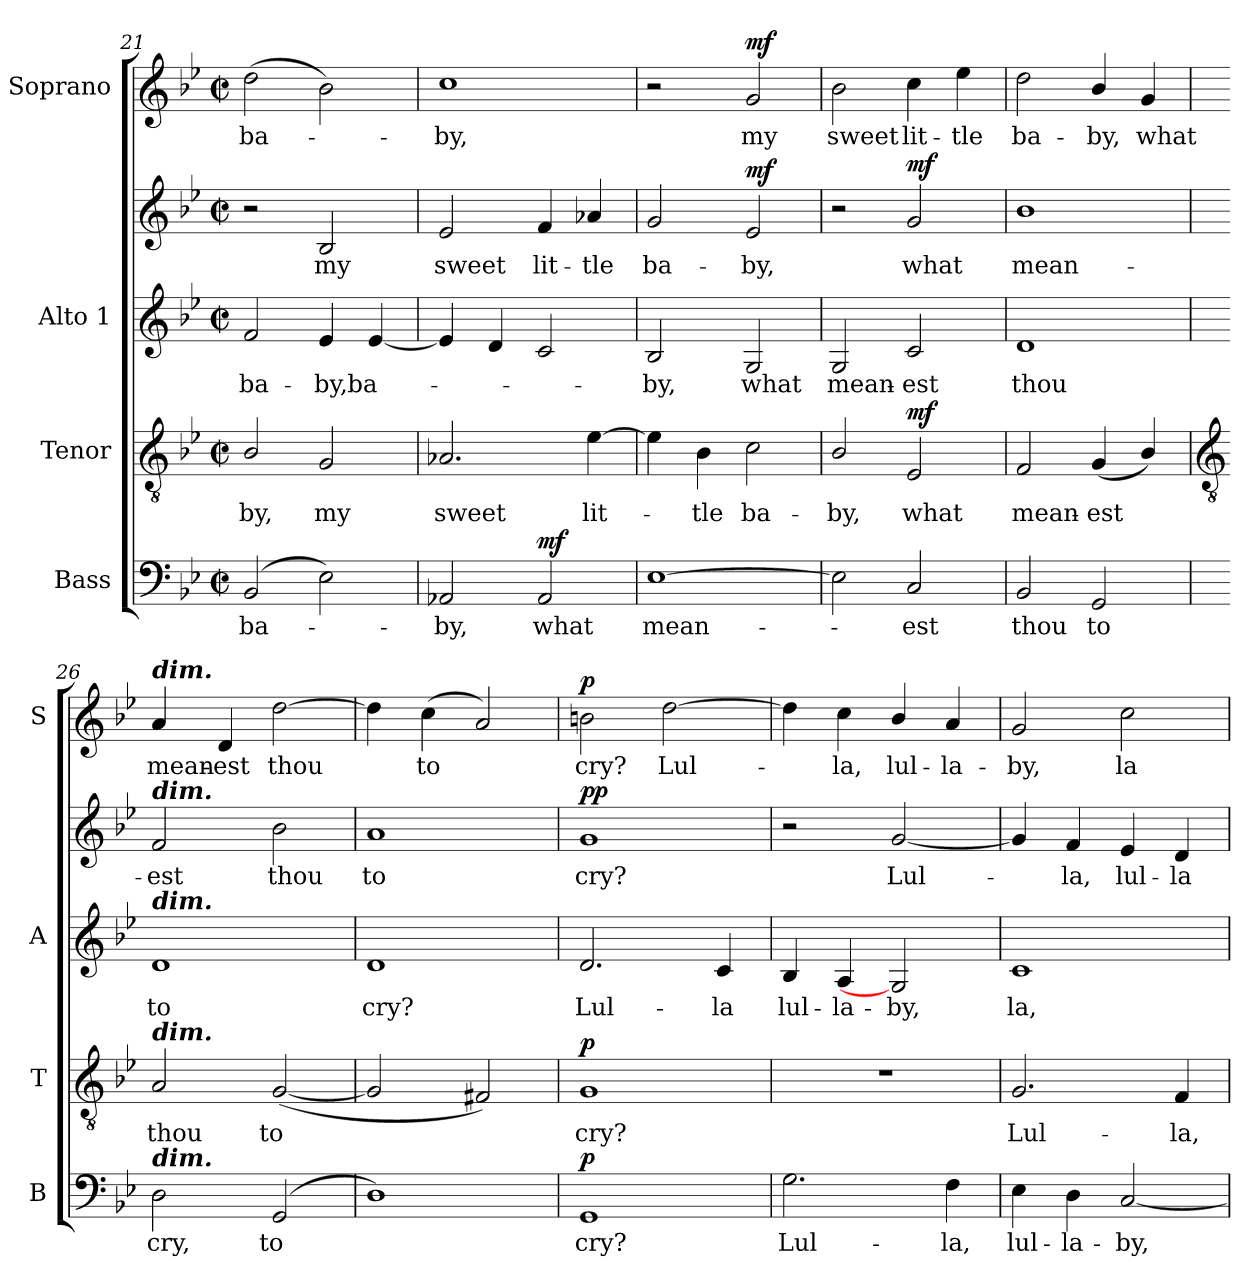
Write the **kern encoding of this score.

**kern	**text	**dynam	**kern	**text	**dynam	**kern	**text	**kern	**text	**dynam	**kern	**text	**dynam
*part4	*part4	*part4	*part3	*part3	*part3	*part2	*part2	*part2	*part2	*part2	*part1	*part1	*part1
*staff5	*staff5	*staff5	*staff4	*staff4	*staff4	*staff3	*staff3	*staff2	*staff2	*staff2/3	*staff1	*staff1	*staff1
*I"Bass	*	*	*I"Tenor	*	*	*I"Alto 1	*	*	*	*	*I"Soprano	*	*
*I'B	*	*	*I'T	*	*	*I'A	*	*	*	*	*I'S	*	*
*clefF4	*	*	*clefGv2	*	*	*clefG2	*	*clefG2	*	*	*clefG2	*	*
*k[b-e-]	*	*	*k[b-e-]	*	*	*k[b-e-]	*	*k[b-e-]	*	*	*k[b-e-]	*	*
*B-:	*	*	*B-:	*	*	*B-:	*	*B-:	*	*	*B-:	*	*
*M2/2	*	*	*M2/2	*	*	*M2/2	*	*M2/2	*	*	*M2/2	*	*
*met(c|)	*	*	*met(c|)	*	*	*met(c|)	*	*met(c|)	*	*	*met(c|)	*	*
=21	=21	=21	=21	=21	=21	=21	=21	=21	=21	=21	=21	=21	=21
!	!LO:LY:b	!	!	!LO:LY:b	!	!	!LO:LY:b	!	!	!	!	!LO:LY:b	!
(<2BB-	ba-	.	2B-/	by,	.	2f	ba-	2r	.	.	(>2dd	ba-	.
!	!	!	!	!LO:LY:b	!	!	!LO:LY:b	!	!LO:LY:b	!	!	!	!
2E-)	.	.	2G	my	.	4e-	-by,	2B-	my	.	2b-)	.	.
!	!	!	!	!	!	!	!LO:LY:b	!	!	!	!	!	!
.	.	.	.	.	.	[4e-	ba-	.	.	.	.	.	.
=22	=22	=22	=22	=22	=22	=22	=22	=22	=22	=22	=22	=22	=22
!	!LO:LY:b	!	!	!LO:LY:b	!	!	!	!	!LO:LY:b	!	!	!LO:LY:b	!
2AA-X	by,	.	2.A-X	sweet	.	4e-]	.	2e-	sweet	.	1cc	by,	.
.	.	.	.	.	.	4d	.	.	.	.	.	.	.
!	!LO:LY:b	!LO:DY:b	!	!	!	!	!	!	!LO:LY:b	!	!	!	!
2AA-	what	mf	.	.	.	2c	.	4f	lit-	.	.	.	.
!	!	!	!	!LO:LY:b	!	!	!	!	!LO:LY:b	!	!	!	!
.	.	.	[4e-	lit-	.	.	.	4a-X	-tle	.	.	.	.
=23	=23	=23	=23	=23	=23	=23	=23	=23	=23	=23	=23	=23	=23
!	!LO:LY:b	!	!	!	!	!	!LO:LY:b	!	!LO:LY:b	!	!	!	!
[1E-	mean-	.	4e-]	.	.	2B-	by,	2g	ba-	.	2r	.	.
!	!	!	!	!LO:LY:b	!	!	!	!	!	!	!	!	!
.	.	.	4B-	tle	.	.	.	.	.	.	.	.	.
!	!	!	!	!LO:LY:b	!	!	!LO:LY:b	!	!LO:LY:b	!LO:DY:b=2	!	!LO:LY:b	!LO:DY:b
.	.	.	2c	ba-	.	2G	what	2e-	-by,	mf	2g	my	mf
=24	=24	=24	=24	=24	=24	=24	=24	=24	=24	=24	=24	=24	=24
!	!	!	!	!LO:LY:b	!	!	!LO:LY:b	!	!	!	!	!LO:LY:b	!
2E-]	.	.	2B-/	-by,	.	2G	mean-	2r	.	.	2b-	sweet	.
!	!LO:LY:b	!	!	!LO:LY:b	!LO:DY:b	!	!LO:LY:b	!	!LO:LY:b	!LO:DY:b	!	!LO:LY:b	!
2C	est	.	2E-	what	mf	2c	-est	2g	what	mf	4cc	lit-	.
!	!	!	!	!	!	!	!	!	!	!	!	!LO:LY:b	!
.	.	.	.	.	.	.	.	.	.	.	4ee-	-tle	.
=25	=25	=25	=25	=25	=25	=25	=25	=25	=25	=25	=25	=25	=25
!	!LO:LY:b	!	!	!LO:LY:b	!	!	!LO:LY:b	!	!LO:LY:b	!	!	!LO:LY:b	!
2BB-	thou	.	2F	mean-	.	1d	-thou	1b-	mean-	.	2dd	ba-	.
!	!LO:LY:b	!	!	!LO:LY:b	!	!	!	!	!	!	!	!LO:LY:b	!
2GG	to	.	(<4G	-est	.	.	.	.	.	.	4b-/	-by,	.
!	!	!	!	!	!	!	!	!	!	!	!	!LO:LY:b	!
.	.	.	4B-/)	.	.	.	.	.	.	.	4g	what	.
!!LO:LB:g=z
=26	=26	=26	=26	=26	=26	=26	=26	=26	=26	=26	=26	=26	=26
*	*	*	*clefGv2	*	*	*	*	*	*	*	*	*	*
!	!	!	!	!	!	!	!	!	!	!	!LO:TX:a:Bi:t=dim.	!	!
!	!	!	!	!	!	!	!	!LO:TX:a:Bi:t=dim.	!	!	!	!	!
!	!	!	!	!	!	!LO:TX:a:Bi:t=dim.	!	!	!	!	!	!	!
!	!	!	!LO:TX:a:Bi:t=dim.	!	!	!	!	!	!	!	!	!	!
!LO:TX:a:Bi:t=dim.	!	!	!	!	!	!	!	!	!	!	!	!	!
!	!LO:LY:b	!	!	!LO:LY:b	!	!	!LO:LY:b	!	!LO:LY:b	!	!	!LO:LY:b	!
2D	cry,	.	2A	thou	.	1d	to	2f	est	.	4a	mean-	.
!	!	!	!	!	!	!	!	!	!	!	!	!LO:LY:b	!
.	.	.	.	.	.	.	.	.	.	.	4d	-est	.
!	!LO:LY:b	!	!	!LO:LY:b	!	!	!	!	!LO:LY:b	!	!	!LO:LY:b	!
(<2GG	to	.	(<[2G	to	.	.	.	2b-	thou	.	[2dd	thou	.
=27	=27	=27	=27	=27	=27	=27	=27	=27	=27	=27	=27	=27	=27
!	!	!	!	!	!	!	!LO:LY:b	!	!LO:LY:b	!	!	!	!
1D)	.	.	2G]	.	.	1d	cry?	1a	to	.	4dd]	.	.
!	!	!	!	!	!	!	!	!	!	!	!	!LO:LY:b	!
.	.	.	.	.	.	.	.	.	.	.	(<4cc	to	.
.	.	.	2F#X)	.	.	.	.	.	.	.	2a)	.	.
=28	=28	=28	=28	=28	=28	=28	=28	=28	=28	=28	=28	=28	=28
!	!LO:LY:b	!LO:DY:b	!	!LO:LY:b	!LO:DY:b	!	!LO:LY:b	!	!LO:LY:b	!LO:DY:b=2	!	!LO:LY:b	!
!	!	!	!	!	!	!	!	!	!	!LO:DY:n=1:b	!	!	!LO:DY:b
1GG	cry?	p	1G	cry?	p	2.d	Lul-	1g	cry?	p p	2bn	cry?	p
!	!	!	!	!	!	!	!	!	!	!	!	!LO:LY:b	!
.	.	.	.	.	.	.	.	.	.	.	[2dd	Lul-	.
!	!	!	!	!	!	!	!LO:LY:b	!	!	!	!	!	!
.	.	.	.	.	.	4c	-la	.	.	.	.	.	.
=29	=29	=29	=29	=29	=29	=29	=29	=29	=29	=29	=29	=29	=29
!	!LO:LY:b	!	!	!	!	!	!LO:LY:b	!	!	!	!	!	!
2.G	Lul-	.	1r	.	.	4B-	lul-	2r	.	.	4dd]	.	.
!	!	!	!	!	!	!	!LO:LY:b	!	!	!	!	!LO:LY:b	!
.	.	.	.	.	.	4A	-la-	.	.	.	4cc	la,	.
!	!	!	!	!	!	!	!LO:LY:b	!	!LO:LY:b	!	!	!LO:LY:b	!
.	.	.	.	.	.	2G]	-by,	[2g	Lul-	.	4b-/	lul-	.
!	!LO:LY:b	!	!	!	!	!	!	!	!	!	!	!LO:LY:b	!
4F	-la,	.	.	.	.	.	.	.	.	.	4a	-la-	.
=30	=30	=30	=30	=30	=30	=30	=30	=30	=30	=30	=30	=30	=30
!	!LO:LY:b	!	!	!LO:LY:b	!	!	!LO:LY:b	!	!	!	!	!LO:LY:b	!
4E-	lul-	.	2.G	Lul-	.	1c	-la,	4g]	.	.	2g	-by,	.
!	!LO:LY:b	!	!	!	!	!	!	!	!LO:LY:b	!	!	!	!
4D	-la-	.	.	.	.	.	.	4f	la,	.	.	.	.
!	!LO:LY:b	!	!	!	!	!	!	!	!LO:LY:b	!	!	!LO:LY:b	!
[2C	-by,	.	.	.	.	.	.	4e-	lul-	.	2cc	la	.
!	!	!	!	!LO:LY:b	!	!	!	!	!LO:LY:b	!	!	!	!
.	.	.	4F	-la,	.	.	.	4d	-la-	.	.	.	.
=	=	=	=	=	=	=	=	=	=	=	=	=	=
*-	*-	*-	*-	*-	*-	*-	*-	*-	*-	*-	*-	*-	*-
